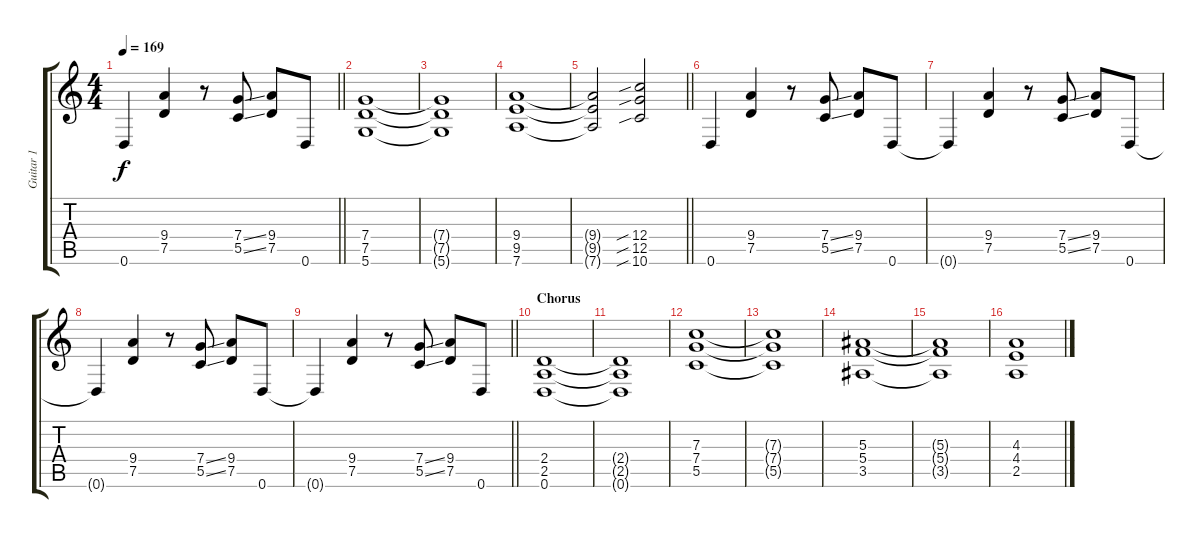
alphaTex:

\track ("Guitar 1" "Guitar 1") {instrument distortionguitar}
\staff {score tabs}
\tuning (D4 A3 F3 C3 G2 D2) {hide}
\ts (4 4)
\tempo 169
\clef g2
\barLineRight lightlight
\ks c
0.6{t}.4{dy f} (9.4 7.5).4 r.8 (7.4{ss} 5.5{ss}).8 (9.4 7.5).8 0.6.8 |
(7.4 7.5 5.6).1 |
(7.4{t} 7.5{t} 5.6{t}).1 |
(9.4 9.5 7.6).1 |
\barLineRight lightlight
(9.4{t} 9.5{t} 7.6{t}).2 (12.4{sib} 12.5{sib} 10.6{sib}).2 |
0.6.4 (9.4 7.5).4 r.8 (7.4{ss} 5.5{ss}).8 (9.4 7.5).8 0.6.8 |
0.6{t}.4 (9.4 7.5).4 r.8 (7.4{ss} 5.5{ss}).8 (9.4 7.5).8 0.6.8 |
0.6{t}.4 (9.4 7.5).4 r.8 (7.4{ss} 5.5{ss}).8 (9.4 7.5).8 0.6.8 |
\barLineRight lightlight
0.6{t}.4 (9.4 7.5).4 r.8 (7.4{ss} 5.5{ss}).8 (9.4 7.5).8 0.6.8 |
\section ("" "Chorus")
(2.4 2.5 0.6).1{balance 8} |
(2.4{t} 2.5{t} 0.6{t}).1 |
(7.3 7.4 5.5).1 |
(7.3{t} 7.4{t} 5.5{t}).1 |
(5.3 5.4 3.5).1 |
(5.3{t} 5.4{t} 3.5{t}).1 |
(4.3 4.4 2.5).1
